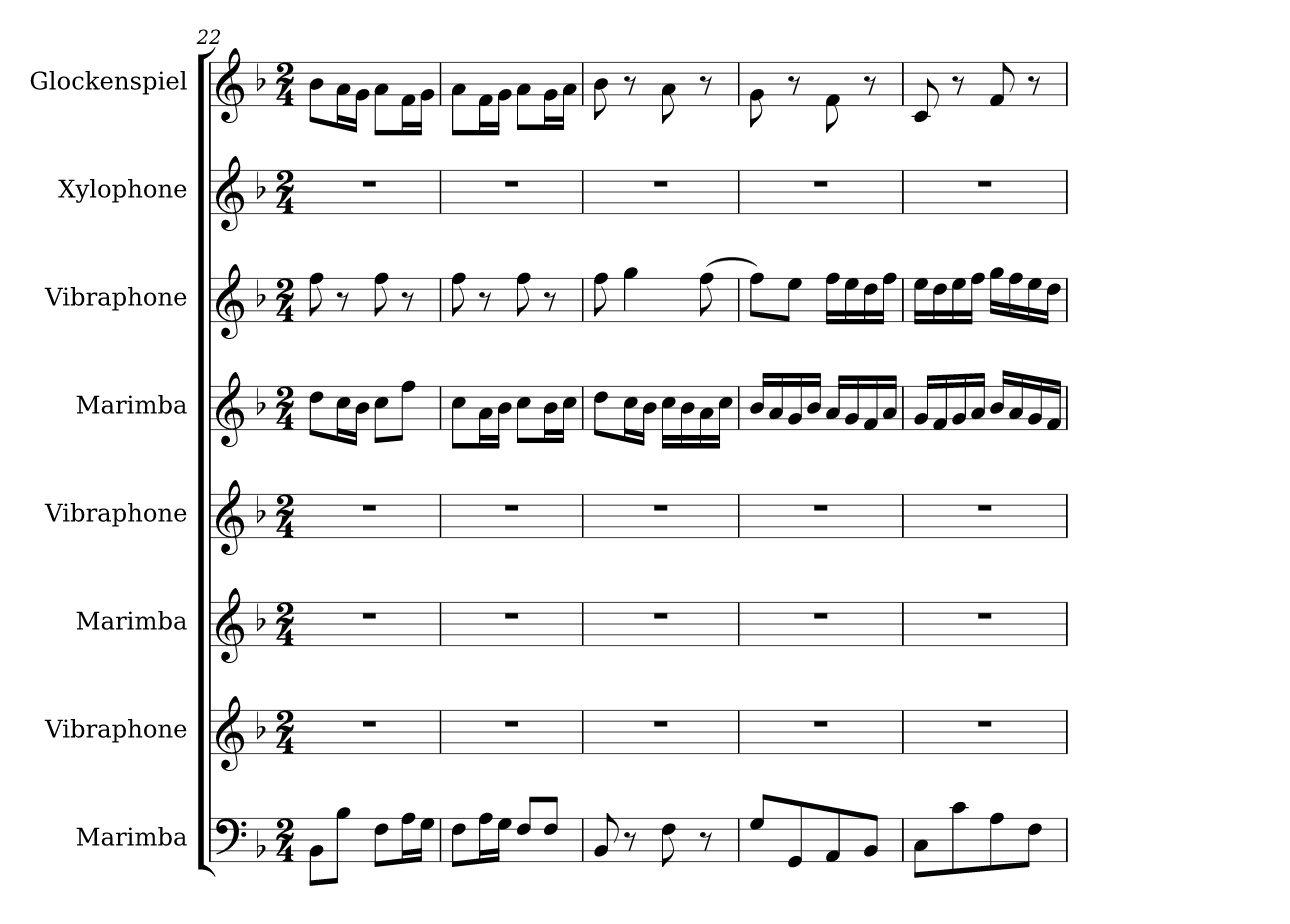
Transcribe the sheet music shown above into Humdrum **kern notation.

**kern	**kern	**kern	**kern	**kern	**kern	**kern	**kern
*part8	*part7	*part6	*part5	*part4	*part3	*part2	*part1
*staff8	*staff7	*staff6	*staff5	*staff4	*staff3	*staff2	*staff1
*I"Marimba	*I"Vibraphone	*I"Marimba	*I"Vibraphone	*I"Marimba	*I"Vibraphone	*I"Xylophone	*I"Glockenspiel
*I'Mrm.	*I'Vib.	*I'Mrm.	*I'Vib.	*I'Mrm.	*I'Vib.	*I'Xyl.	*I'Glock.
*clefF4	*clefG2	*clefG2	*clefG2	*clefG2	*clefG2	*clefG2	*clefG2
*	*	*	*	*	*	*ITrd-7c-12	*ITrd-14c-24
*k[b-]	*k[b-]	*k[b-]	*k[b-]	*k[b-]	*k[b-]	*k[b-]	*k[b-]
*M2/4	*M2/4	*M2/4	*M2/4	*M2/4	*M2/4	*M2/4	*M2/4
=22	=22	=22	=22	=22	=22	=22	=22
8BB-\L	2r	2r	2r	8dd\L	8ff\	2r	8bbb-\L
8B-\J	.	.	.	16cc\L	8r	.	16aaa\L
.	.	.	.	16b-\JJ	.	.	16ggg\JJ
8F\L	.	.	.	8cc\L	8ff\	.	8aaa\L
16A\L	.	.	.	8ff\J	8r	.	16fff\L
16G\JJ	.	.	.	.	.	.	16ggg\JJ
=23	=23	=23	=23	=23	=23	=23	=23
8F\L	2r	2r	2r	8cc\L	8ff\	2r	8aaa\L
16A\L	.	.	.	16a\L	8r	.	16fff\L
16G\JJ	.	.	.	16b-\JJ	.	.	16ggg\JJ
8F/L	.	.	.	8cc\L	8ff\	.	8aaa\L
8F/J	.	.	.	16b-\L	8r	.	16ggg\L
.	.	.	.	16cc\JJ	.	.	16aaa\JJ
=24	=24	=24	=24	=24	=24	=24	=24
8BB-/	2r	2r	2r	8dd\L	8ff\	2r	8bbb-\
8r	.	.	.	16cc\L	4gg\	.	8r
.	.	.	.	16b-\JJ	.	.	.
8F\	.	.	.	16cc\LL	.	.	8aaa\
.	.	.	.	16b-\	.	.	.
8r	.	.	.	16a\	(>8ff\	.	8r
.	.	.	.	16cc\JJ	.	.	.
=25	=25	=25	=25	=25	=25	=25	=25
8G/L	2r	2r	2r	16b-/LL	8ff\L)	2r	8ggg\
.	.	.	.	16a/	.	.	.
8GG/	.	.	.	16g/	8ee\J	.	8r
.	.	.	.	16b-/JJ	.	.	.
8AA/	.	.	.	16a/LL	16ff\LL	.	8fff\
.	.	.	.	16g/	16ee\	.	.
8BB-/J	.	.	.	16f/	16dd\	.	8r
.	.	.	.	16a/JJ	16ff\JJ	.	.
=26	=26	=26	=26	=26	=26	=26	=26
8C\L	2r	2r	2r	16g/LL	16ee\LL	2r	8ccc/
.	.	.	.	16f/	16dd\	.	.
8c\	.	.	.	16g/	16ee\	.	8r
.	.	.	.	16a/JJ	16ff\JJ	.	.
8A\	.	.	.	16b-/LL	16gg\LL	.	8fff/
.	.	.	.	16a/	16ff\	.	.
8F\J	.	.	.	16g/	16ee\	.	8r
.	.	.	.	16f/JJ	16dd\JJ	.	.
=	=	=	=	=	=	=	=
*-	*-	*-	*-	*-	*-	*-	*-
